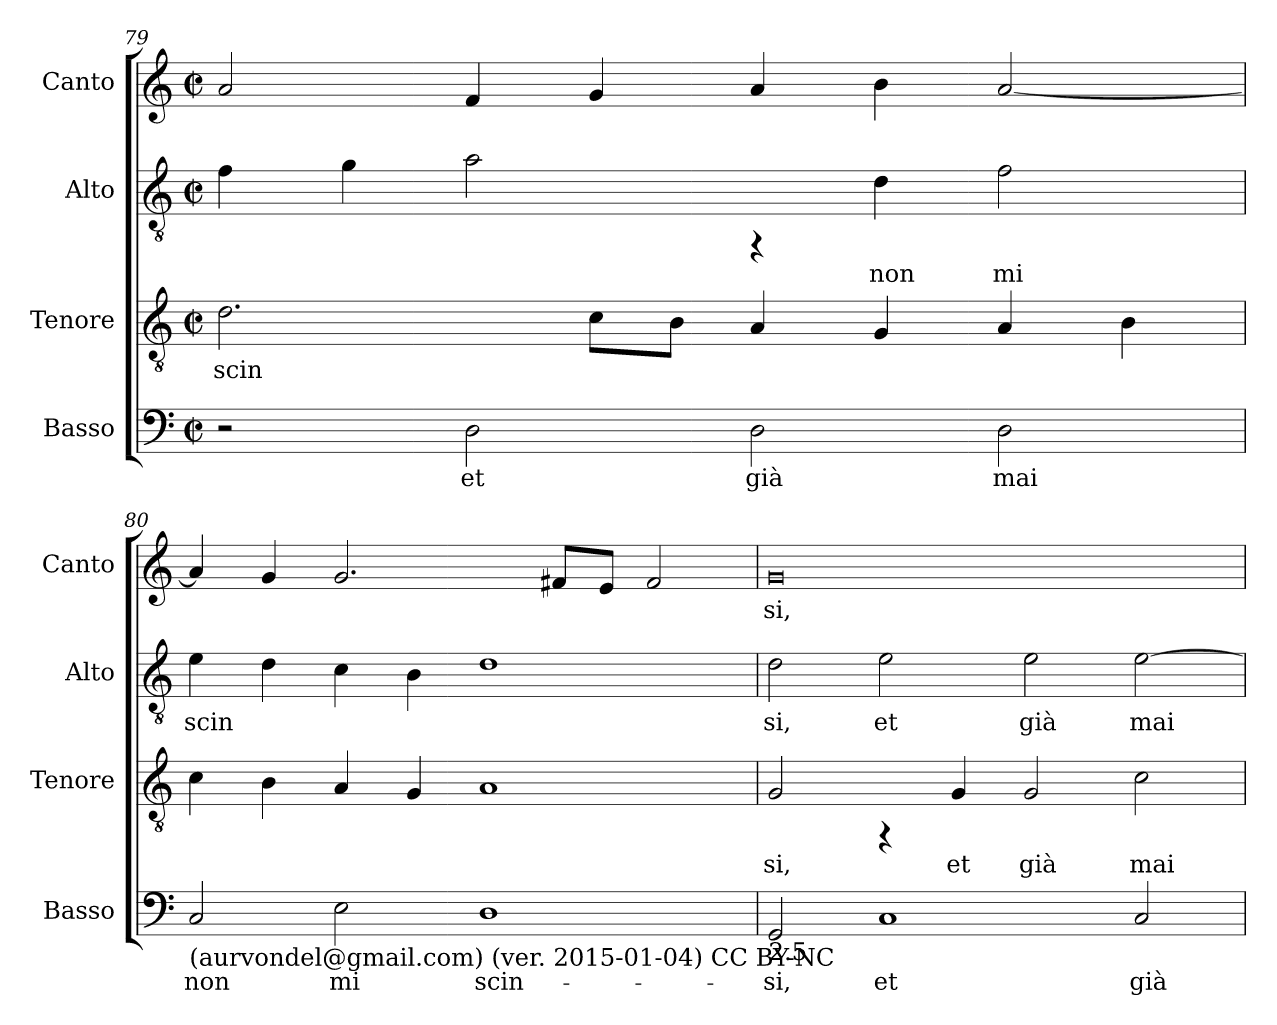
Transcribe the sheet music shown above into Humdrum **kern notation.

**kern	**text	**kern	**text	**kern	**text	**kern	**text
*part4	*part4	*part3	*part3	*part2	*part2	*part1	*part1
*staff4	*staff4	*staff3	*staff3	*staff2	*staff2	*staff1	*staff1
*I"Basso	*	*I"Tenore	*	*I"Alto	*	*I"Canto	*
*I'Basso	*	*I'Tenore	*	*I'Alto	*	*I'Canto	*
*clefF4	*	*clefGv2	*	*clefGv2	*	*clefG2	*
*k[]	*	*k[]	*	*k[]	*	*k[]	*
*C:	*	*C:	*	*C:	*	*C:	*
*M2/2	*	*M2/2	*	*M2/2	*	*M2/2	*
*met(c|)	*	*met(c|)	*	*met(c|)	*	*met(c|)	*
=79	=79	=79	=79	=79	=79	=79	=79
!	!	!	!LO:LY:b:cj	!	!LO:LY:b:cj	!	!LO:LY:b:cj
2r	.	2.d\	scin	4f\	.	2a/	--
!	!	!	!	!	!LO:LY:b:cj	!	!
.	.	.	.	4g\	.	.	.
!	!LO:LY:b:cj	!	!	!	!LO:LY:b:cj	!	!LO:LY:b:cj
2D\	et	.	.	2a\	.	4f/	--
!	!	!	!LO:LY:b:cj	!	!	!	!LO:LY:b:cj
.	.	8c\L	.	.	.	4g/	--
!	!	!	!LO:LY:b:cj	!	!	!	!
.	.	8B\J	.	.	.	.	.
!	!LO:LY:b:cj	!	!LO:LY:b:cj	!	!	!	!LO:LY:b:cj
2D\	già	4A/	.	4rFF	.	4a/	--
!	!	!	!LO:LY:b:cj	!	!LO:LY:b:cj	!	!LO:LY:b:cj
.	.	4G/	.	4d\	non	4b\	--
!	!LO:LY:b:cj	!	!LO:LY:b:cj	!	!LO:LY:b:cj	!	!LO:LY:b:cj
2D\	mai	4A/	.	2f\	mi	[<2a/	--
!	!	!	!LO:LY:b:cj	!	!	!	!
.	.	4B\	.	.	.	.	.
=80	=80	=80	=80	=80	=80	=80	=80
!LO:TX:b:t=(aurvondel@gmail.com) (ver. 2015-01-04) CC BY-NC	!	!	!	!	!	!	!
!	!LO:LY:b:cj	!	!LO:LY:b:cj	!	!LO:LY:b:cj	!	!LO:LY:b:cj
2C/	non	4c\	.	4e\	scin-	4a/]	--
!	!	!	!LO:LY:b:cj	!	!LO:LY:b:cj	!	!LO:LY:b:cj
.	.	4B\	.	4d\	--	4g/	--
!	!LO:LY:b:cj	!	!LO:LY:b:cj	!	!LO:LY:b:cj	!	!LO:LY:b:cj
2E\	mi	4A/	.	4c\	--	2.g/	--
!	!	!	!LO:LY:b:cj	!	!LO:LY:b:cj	!	!
.	.	4G/	.	4B\	--	.	.
!	!LO:LY:b:cj	!	!LO:LY:b:cj	!	!LO:LY:b:cj	!	!
1D	scin-	1A	.	1d	--	.	.
!	!	!	!	!	!	!	!LO:LY:b:cj
.	.	.	.	.	.	8f#/L	--
!	!	!	!	!	!	!	!LO:LY:b:cj
.	.	.	.	.	.	8e/J	--
!	!	!	!	!	!	!	!LO:LY:b:cj
.	.	.	.	.	.	2f#/	--
=81	=81	=81	=81	=81	=81	=81	=81
!LO:TX:b:t=2.5	!	!	!	!	!	!	!
!	!LO:LY:b:cj	!	!LO:LY:b:cj	!	!LO:LY:b:cj	!	!LO:LY:b:cj
2GG/	-si,	2G/	si,	2d\	-si,	0g	-si,
!	!LO:LY:b:cj	!	!	!	!LO:LY:b:cj	!	!
1C	et	4rFF	.	2e\	et	.	.
!	!	!	!LO:LY:b:cj	!	!	!	!
.	.	4G/	et	.	.	.	.
!	!	!	!LO:LY:b:cj	!	!LO:LY:b:cj	!	!
.	.	2G/	già	2e\	già	.	.
!	!LO:LY:b:cj	!	!LO:LY:b:cj	!	!LO:LY:b:cj	!	!
2C/	già	2c\	mai	[>2e\	mai	.	.
=	=	=	=	=	=	=	=
*-	*-	*-	*-	*-	*-	*-	*-
